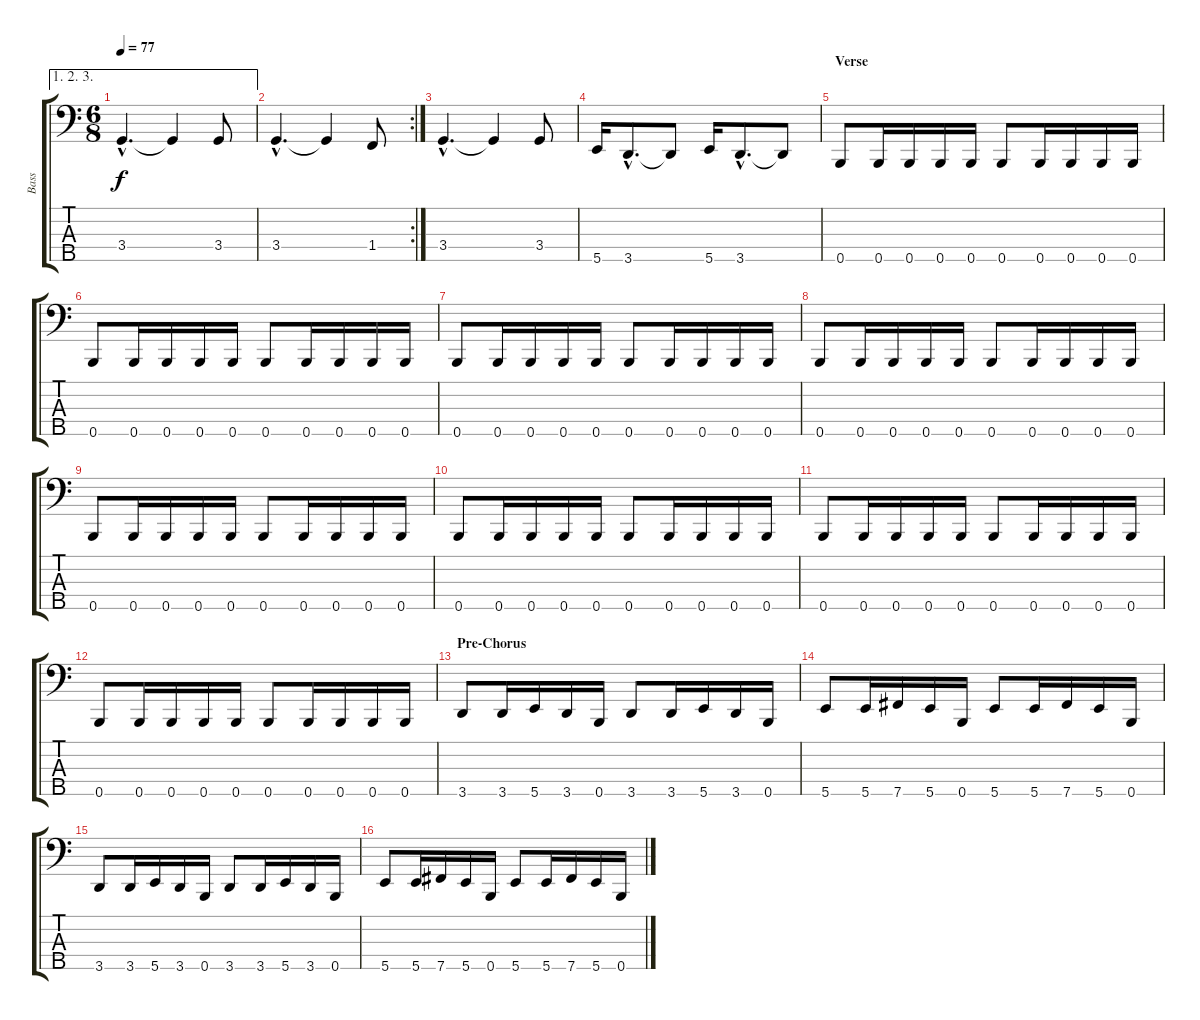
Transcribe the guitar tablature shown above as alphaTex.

\track ("Bass" "Bass") {instrument electricbassfinger}
\staff {score tabs}
\tuning (G2 D2 A1 E1 B0) {hide}
\ae (1 2 3)
\ts (6 8)
\tempo 77
\clef f4
\ks c
3.4{hac}.4{d dy f} 3.4{t}.4 3.4.8 |
\rc 2
3.4{hac}.4{d} 3.4{t}.4 1.4.8 |
3.4{hac}.4{d} 3.4{t}.4 3.4.8 |
5.5.16 3.5{hac}.8{d} 3.5{t}.8 5.5.16 3.5{hac}.8{d} 3.5{t}.8 |
\section ("" "Verse")
0.5.8 0.5.16 0.5.16 0.5.16 0.5.16 0.5.8 0.5.16 0.5.16 0.5.16 0.5.16 |
0.5.8 0.5.16 0.5.16 0.5.16 0.5.16 0.5.8 0.5.16 0.5.16 0.5.16 0.5.16 |
0.5.8 0.5.16 0.5.16 0.5.16 0.5.16 0.5.8 0.5.16 0.5.16 0.5.16 0.5.16 |
0.5.8 0.5.16 0.5.16 0.5.16 0.5.16 0.5.8 0.5.16 0.5.16 0.5.16 0.5.16 |
0.5.8 0.5.16 0.5.16 0.5.16 0.5.16 0.5.8 0.5.16 0.5.16 0.5.16 0.5.16 |
0.5.8 0.5.16 0.5.16 0.5.16 0.5.16 0.5.8 0.5.16 0.5.16 0.5.16 0.5.16 |
0.5.8 0.5.16 0.5.16 0.5.16 0.5.16 0.5.8 0.5.16 0.5.16 0.5.16 0.5.16 |
0.5.8 0.5.16 0.5.16 0.5.16 0.5.16 0.5.8 0.5.16 0.5.16 0.5.16 0.5.16 |
\section ("" "Pre-Chorus")
3.5.8 3.5.16 5.5.16 3.5.16 0.5.16 3.5.8 3.5.16 5.5.16 3.5.16 0.5.16 |
5.5.8 5.5.16 7.5.16 5.5.16 0.5.16 5.5.8 5.5.16 7.5.16 5.5.16 0.5.16 |
3.5.8 3.5.16 5.5.16 3.5.16 0.5.16 3.5.8 3.5.16 5.5.16 3.5.16 0.5.16 |
5.5.8 5.5.16 7.5.16 5.5.16 0.5.16 5.5.8 5.5.16 7.5.16 5.5.16 0.5.16
